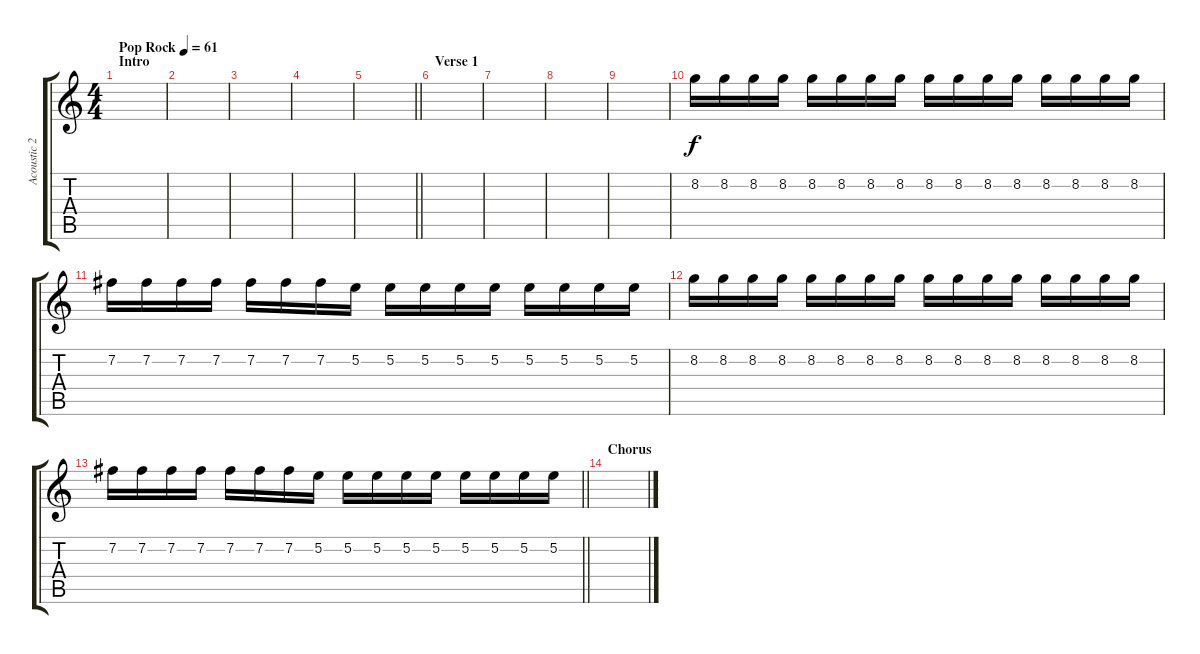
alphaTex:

\track ("Acoustic 2" "Acoustic 2") {instrument electricguitarclean}
\staff {score tabs}
\tuning (E4 B3 G3 D3 A2 E2) {hide}
\ts (4 4)
\section ("" "Intro")
\tempo (61 "Pop Rock")
\clef g2
\ks c
|
|
|
|
\barLineRight lightlight
|
\section ("" "Verse 1")
|
|
|
|
8.2.16 8.2.16 8.2.16 8.2.16 8.2.16 8.2.16 8.2.16 8.2.16 8.2.16 8.2.16 8.2.16 8.2.16 8.2.16 8.2.16 8.2.16 8.2.16 |
7.2.16 7.2.16 7.2.16 7.2.16 7.2.16 7.2.16 7.2.16 5.2.16 5.2.16 5.2.16 5.2.16 5.2.16 5.2.16 5.2.16 5.2.16 5.2.16 |
8.2.16 8.2.16 8.2.16 8.2.16 8.2.16 8.2.16 8.2.16 8.2.16 8.2.16 8.2.16 8.2.16 8.2.16 8.2.16 8.2.16 8.2.16 8.2.16 |
\barLineRight lightlight
7.2.16 7.2.16 7.2.16 7.2.16 7.2.16 7.2.16 7.2.16 5.2.16 5.2.16 5.2.16 5.2.16 5.2.16 5.2.16 5.2.16 5.2.16 5.2.16 |
\section ("" "Chorus ")
